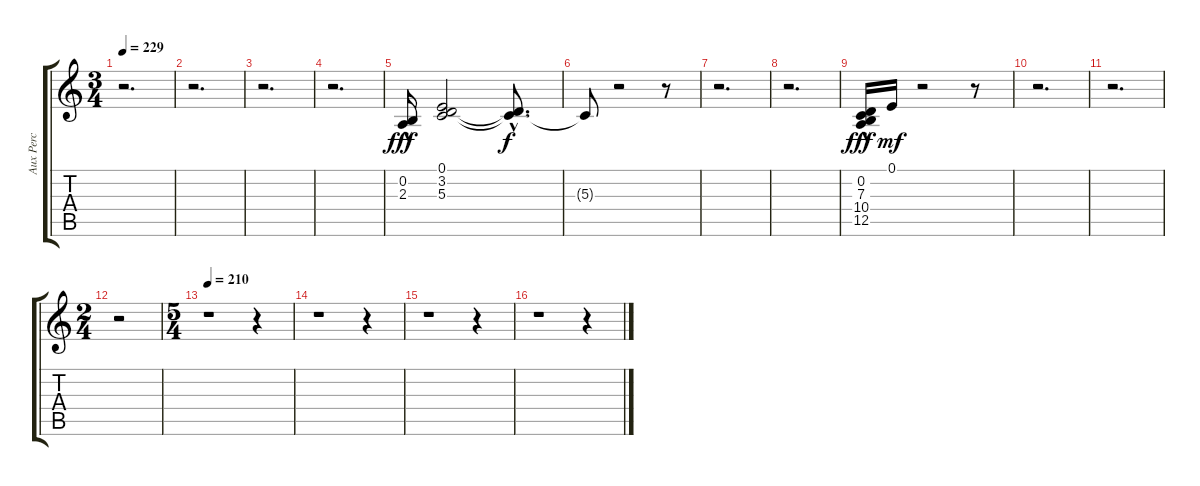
\track ("Aux Perc" "Aux Perc") {instrument gunshot}
\staff {score tabs}
\tuning (E4 B3 G3 D3 A2 E2) {hide}
\ts (3 4)
\tempo 229
\clef g2
\ks c
r.2{d dy fff} |
r.2{d} |
r.2{d} |
r.2{d} |
(0.2{hac} 2.3{hac}).16 (0.1 3.2 5.3).2 (3.2{hac t} 5.3{hac t}).8{d dy f} |
5.3{t}.8 r.2 r.8 |
r.2{d} |
r.2{d} |
(0.2{hac} 7.3{hac} 10.4{hac} 12.5{hac}).16{dy fff} 0.1.16{dy mf} r.2 r.8 |
r.2{d} |
r.2{d} |
\ts (2 4)
r.2 |
\ts (5 4)
\tempo 210
r.1 r.4 |
r.1 r.4 |
r.1 r.4 |
r.1 r.4
